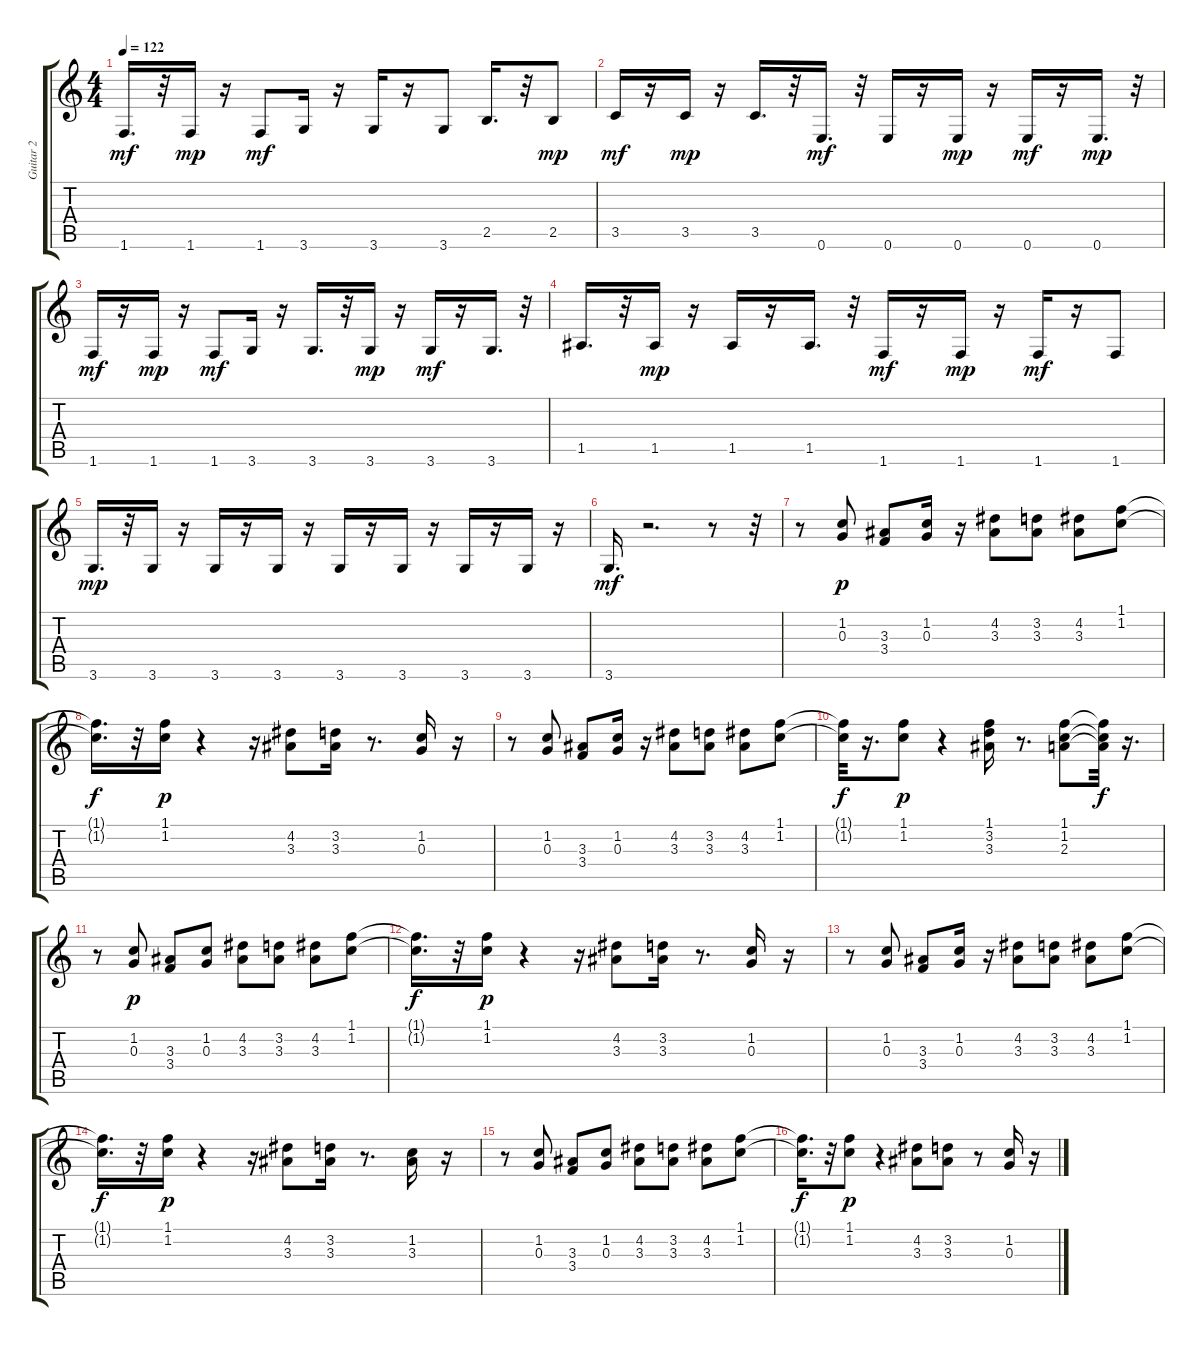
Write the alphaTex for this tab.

\track ("Guitar 2" "Guitar 2") {instrument overdrivenguitar}
\staff {score tabs}
\tuning (E4 B3 G3 D3 A2 E2) {hide}
\ts (4 4)
\tempo 122
\clef g2
\ks c
1.6.16{d dy mf} r.32 1.6.16{dy mp} r.16 1.6.8{dy mf} 3.6.16 r.16 3.6.16 r.16 3.6.8 2.5.16{d} r.32 2.5.8{dy mp} |
3.5.16{dy mf} r.16 3.5.16{dy mp} r.16 3.5.16{d} r.32 0.6.16{d dy mf} r.32 0.6.16 r.16 0.6.16{dy mp} r.16 0.6.16{dy mf} r.16 0.6.16{d dy mp} r.32 |
1.6.16{dy mf} r.16 1.6.16{dy mp} r.16 1.6.8{dy mf} 3.6.16 r.16 3.6.16{d} r.32 3.6.16{dy mp} r.16 3.6.16{dy mf} r.16 3.6.16{d} r.32 |
1.5.16{d} r.32 1.5.16{dy mp} r.16 1.5.16 r.16 1.5.16{d} r.32 1.6.16{dy mf} r.16 1.6.16{dy mp} r.16 1.6.16{dy mf} r.16 1.6.8 |
3.6.16{d dy mp} r.32 3.6.16 r.16 3.6.16 r.16 3.6.16 r.16 3.6.16 r.16 3.6.16 r.16 3.6.16 r.16 3.6.16 r.16 |
3.6.16{d dy mf} r.2{d} r.8 r.32 |
r.8 (1.2 0.3).8{dy p} (3.3 3.4).8 (1.2 0.3).16 r.16 (4.2 3.3).8 (3.2 3.3).8 (4.2 3.3).8 (1.1 1.2).8 |
(1.1{t} 1.2{t}).16{d dy f} r.32 (1.1 1.2).16{dy p} r.4 r.16 (4.2 3.3).8 (3.2 3.3).16 r.8{d} (1.2 0.3).16 r.16 |
r.8 (1.2 0.3).8 (3.3 3.4).8 (1.2 0.3).16 r.16 (4.2 3.3).8 (3.2 3.3).8 (4.2 3.3).8 (1.1 1.2).8 |
(1.1{t} 1.2{t}).32{dy f} r.16{d} (1.1 1.2).8{dy p} r.4 (1.1 3.2 3.3).16 r.8{d} (1.1 1.2 2.3).8 (1.1{t} 1.2{t} 2.3{t}).32{dy f} r.16{d} |
r.8 (1.2 0.3).8{dy p} (3.3 3.4).8 (1.2 0.3).8 (4.2 3.3).8 (3.2 3.3).8 (4.2 3.3).8 (1.1 1.2).8 |
(1.1{t} 1.2{t}).16{d dy f} r.32 (1.1 1.2).16{dy p} r.4 r.16 (4.2 3.3).8 (3.2 3.3).16 r.8{d} (1.2 0.3).16 r.16 |
r.8 (1.2 0.3).8 (3.3 3.4).8 (1.2 0.3).16 r.16 (4.2 3.3).8 (3.2 3.3).8 (4.2 3.3).8 (1.1 1.2).8 |
(1.1{t} 1.2{t}).16{d dy f} r.32 (1.1 1.2).16{dy p} r.4 r.16 (4.2 3.3).8 (3.2 3.3).16 r.8{d} (1.2 3.3).16 r.16 |
r.8 (1.2 0.3).8 (3.3 3.4).8 (1.2 0.3).8 (4.2 3.3).8 (3.2 3.3).8 (4.2 3.3).8 (1.1 1.2).8 |
(1.1{t} 1.2{t}).16{d dy f} r.32 (1.1 1.2).8{dy p} r.4 (4.2 3.3).8 (3.2 3.3).8 r.8 (1.2 0.3).16 r.16
